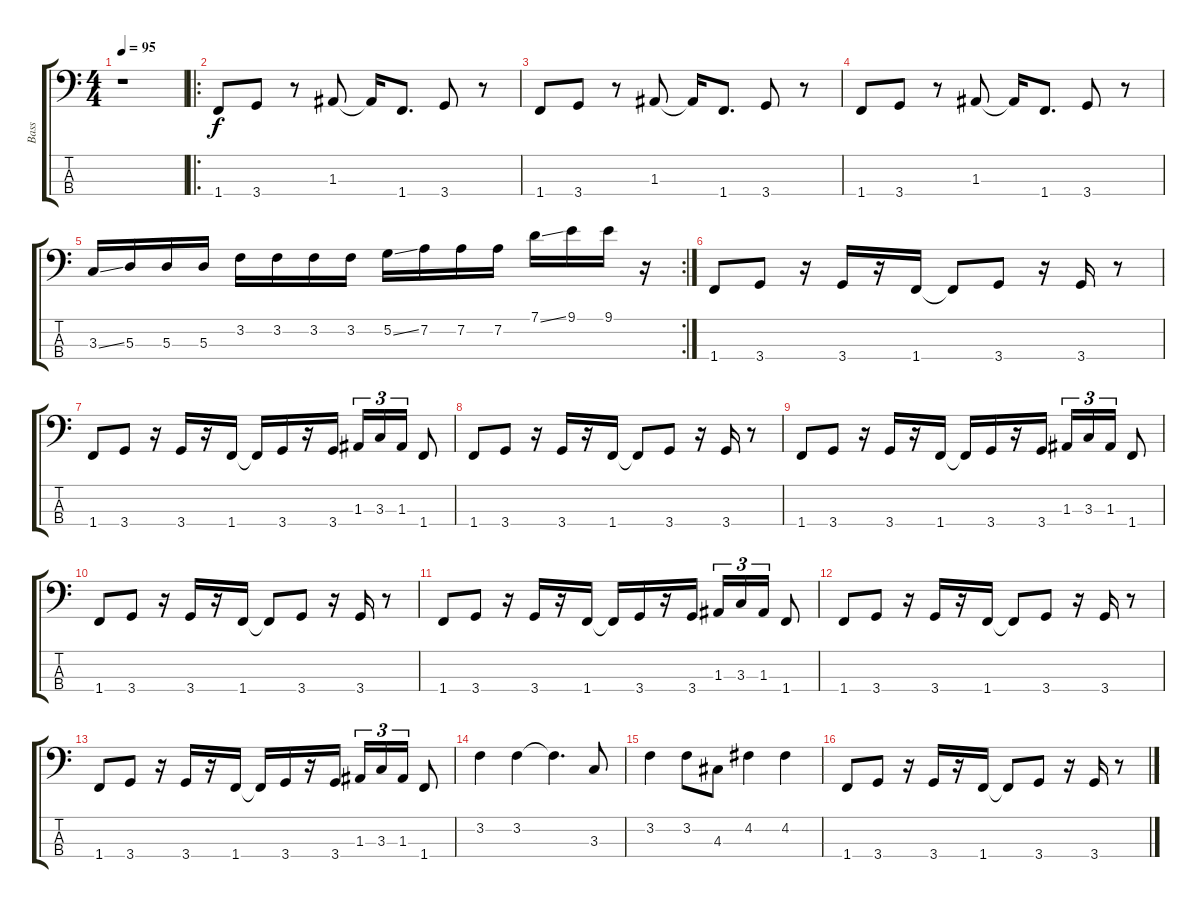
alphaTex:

\track ("Bass" "Bass") {instrument electricbassfinger}
\staff {score tabs}
\tuning (G2 D2 A1 E1) {hide}
\ts (4 4)
\tempo 95
\clef f4
\ks c
r.1{dy f instrument electricbassfinger} |
\ro
1.4.8 3.4.8 r.8 1.3.8 1.3{t}.16 1.4.8{d} 3.4.8 r.8 |
1.4.8 3.4.8 r.8 1.3.8 1.3{t}.16 1.4.8{d} 3.4.8 r.8 |
1.4.8 3.4.8 r.8 1.3.8 1.3{t}.16 1.4.8{d} 3.4.8 r.8 |
\rc 2
3.3{ss}.16 5.3.16 5.3.16 5.3.16 3.2.16 3.2.16 3.2.16 3.2.16 5.2{ss}.16 7.2.16 7.2.16 7.2.16 7.1{ss}.16 9.1.16 9.1.16 r.16 |
1.4.8 3.4.8 r.16 3.4.16 r.16 1.4.16 1.4{t}.8 3.4.8 r.16 3.4.16 r.8 |
1.4.8 3.4.8 r.16 3.4.16 r.16 1.4.16 1.4{t}.16 3.4.16 r.16 3.4.16 1.3.16{tu (3 2)} 3.3.16{tu (3 2)} 1.3.16{tu (3 2)} 1.4.8 |
1.4.8 3.4.8 r.16 3.4.16 r.16 1.4.16 1.4{t}.8 3.4.8 r.16 3.4.16 r.8 |
1.4.8 3.4.8 r.16 3.4.16 r.16 1.4.16 1.4{t}.16 3.4.16 r.16 3.4.16 1.3.16{tu (3 2)} 3.3.16{tu (3 2)} 1.3.16{tu (3 2)} 1.4.8 |
1.4.8 3.4.8 r.16 3.4.16 r.16 1.4.16 1.4{t}.8 3.4.8 r.16 3.4.16 r.8 |
1.4.8 3.4.8 r.16 3.4.16 r.16 1.4.16 1.4{t}.16 3.4.16 r.16 3.4.16 1.3.16{tu (3 2)} 3.3.16{tu (3 2)} 1.3.16{tu (3 2)} 1.4.8 |
1.4.8 3.4.8 r.16 3.4.16 r.16 1.4.16 1.4{t}.8 3.4.8 r.16 3.4.16 r.8 |
1.4.8 3.4.8 r.16 3.4.16 r.16 1.4.16 1.4{t}.16 3.4.16 r.16 3.4.16 1.3.16{tu (3 2)} 3.3.16{tu (3 2)} 1.3.16{tu (3 2)} 1.4.8 |
3.2.4 3.2.4 3.2{t}.4{d} 3.3.8 |
3.2.4 3.2.8 4.3.8 4.2.4 4.2.4 |
1.4.8 3.4.8 r.16 3.4.16 r.16 1.4.16 1.4{t}.8 3.4.8 r.16 3.4.16 r.8
